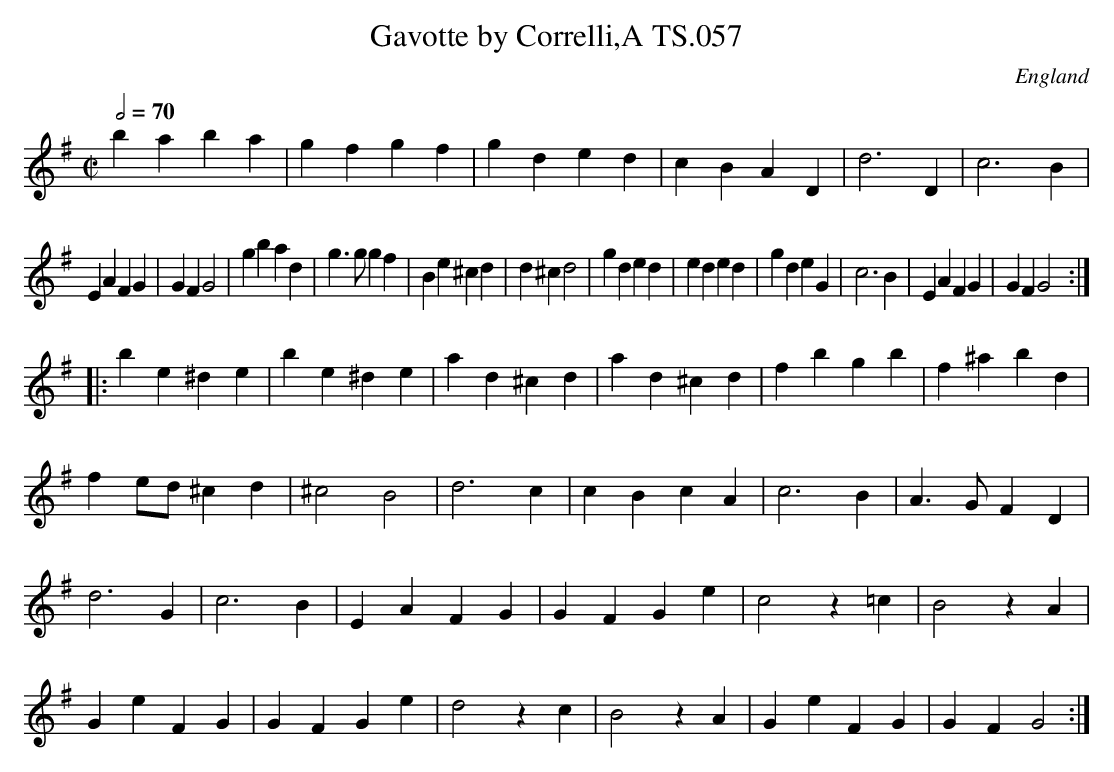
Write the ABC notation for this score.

X:1
T:Gavotte by Correlli,A TS.057
M:C|
L:1/4
Q:1/2=70
O:England
notC:Correlli
K:G major
baba|gfgf|gded|cBAD|d3D|c3B|!
EAFG|GFG2|gbad|g>ggf|Be^cd|d^cd2|
gded|eded|gdeG|c3B|EAFG|GFG2:|!
|:be^de|be^de|ad^cd|ad^cd|fbgb|f^abd|!
fe/d/^cd|^c2B2|d3c|cBcA|c3B|A>GFD|!
d3G|c3B|EAFG|GFGe|c2z=c|B2zA|!
GeFG|GFGe|d2zc|B2zA|GeFG|GFG2:|]
